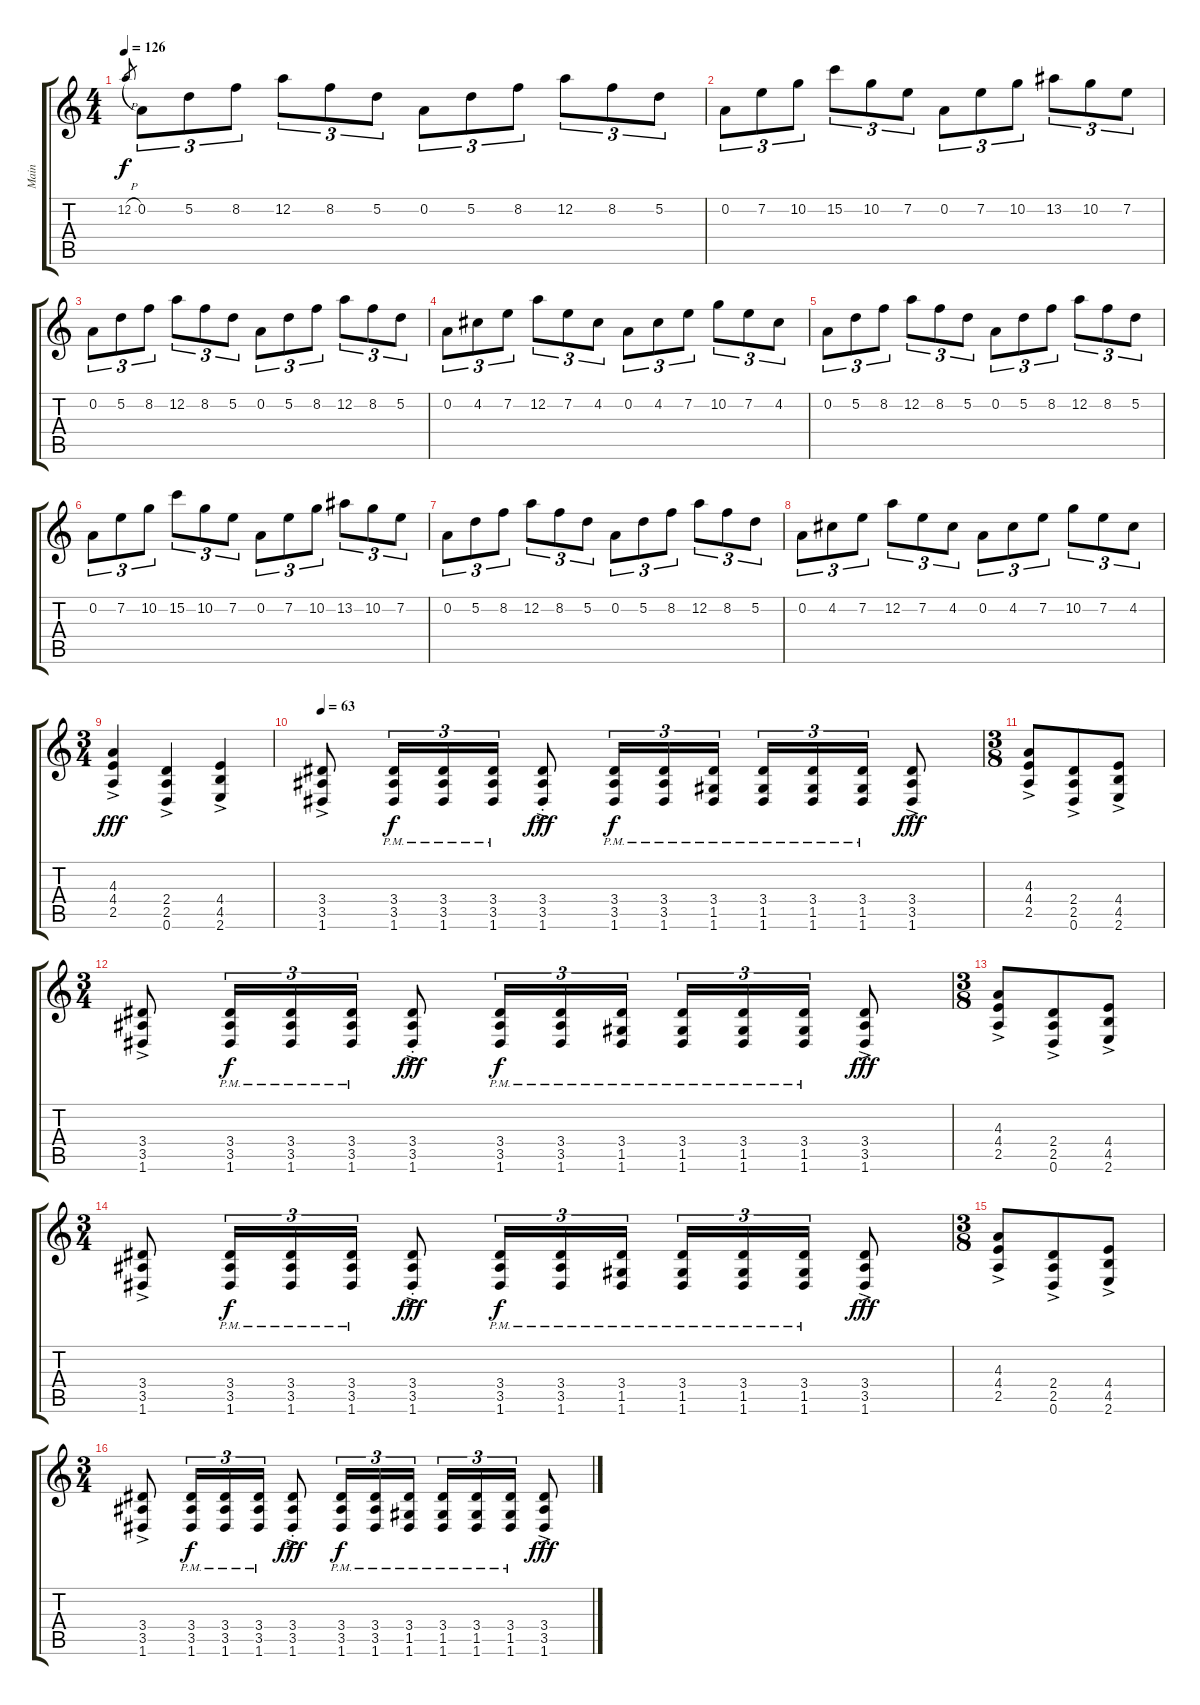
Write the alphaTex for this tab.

\track ("Main" "Main") {instrument distortionguitar}
\staff {score tabs}
\tuning (D4 A3 F3 C3 G2 D2) {hide}
\ts (4 4)
\tempo 126
\clef g2
\ks c
12.2{h}.8{gr dy f instrument distortionguitar} 0.2.8{tu (3 2)} 5.2.8{tu (3 2)} 8.2.8{tu (3 2)} 12.2.8{tu (3 2)} 8.2.8{tu (3 2)} 5.2.8{tu (3 2)} 0.2.8{tu (3 2)} 5.2.8{tu (3 2)} 8.2.8{tu (3 2)} 12.2.8{tu (3 2)} 8.2.8{tu (3 2)} 5.2.8{tu (3 2)} |
0.2.8{tu (3 2)} 7.2.8{tu (3 2)} 10.2.8{tu (3 2)} 15.2.8{tu (3 2)} 10.2.8{tu (3 2)} 7.2.8{tu (3 2)} 0.2.8{tu (3 2)} 7.2.8{tu (3 2)} 10.2.8{tu (3 2)} 13.2.8{tu (3 2)} 10.2.8{tu (3 2)} 7.2.8{tu (3 2)} |
0.2.8{tu (3 2)} 5.2.8{tu (3 2)} 8.2.8{tu (3 2)} 12.2.8{tu (3 2)} 8.2.8{tu (3 2)} 5.2.8{tu (3 2)} 0.2.8{tu (3 2)} 5.2.8{tu (3 2)} 8.2.8{tu (3 2)} 12.2.8{tu (3 2)} 8.2.8{tu (3 2)} 5.2.8{tu (3 2)} |
0.2.8{tu (3 2)} 4.2.8{tu (3 2)} 7.2.8{tu (3 2)} 12.2.8{tu (3 2)} 7.2.8{tu (3 2)} 4.2.8{tu (3 2)} 0.2.8{tu (3 2)} 4.2.8{tu (3 2)} 7.2.8{tu (3 2)} 10.2.8{tu (3 2)} 7.2.8{tu (3 2)} 4.2.8{tu (3 2)} |
0.2.8{tu (3 2)} 5.2.8{tu (3 2)} 8.2.8{tu (3 2)} 12.2.8{tu (3 2)} 8.2.8{tu (3 2)} 5.2.8{tu (3 2)} 0.2.8{tu (3 2)} 5.2.8{tu (3 2)} 8.2.8{tu (3 2)} 12.2.8{tu (3 2)} 8.2.8{tu (3 2)} 5.2.8{tu (3 2)} |
0.2.8{tu (3 2)} 7.2.8{tu (3 2)} 10.2.8{tu (3 2)} 15.2.8{tu (3 2)} 10.2.8{tu (3 2)} 7.2.8{tu (3 2)} 0.2.8{tu (3 2)} 7.2.8{tu (3 2)} 10.2.8{tu (3 2)} 13.2.8{tu (3 2)} 10.2.8{tu (3 2)} 7.2.8{tu (3 2)} |
0.2.8{tu (3 2)} 5.2.8{tu (3 2)} 8.2.8{tu (3 2)} 12.2.8{tu (3 2)} 8.2.8{tu (3 2)} 5.2.8{tu (3 2)} 0.2.8{tu (3 2)} 5.2.8{tu (3 2)} 8.2.8{tu (3 2)} 12.2.8{tu (3 2)} 8.2.8{tu (3 2)} 5.2.8{tu (3 2)} |
0.2.8{tu (3 2)} 4.2.8{tu (3 2)} 7.2.8{tu (3 2)} 12.2.8{tu (3 2)} 7.2.8{tu (3 2)} 4.2.8{tu (3 2)} 0.2.8{tu (3 2)} 4.2.8{tu (3 2)} 7.2.8{tu (3 2)} 10.2.8{tu (3 2)} 7.2.8{tu (3 2)} 4.2.8{tu (3 2)} |
\ts (3 4)
(4.3{ac} 4.4{ac} 2.5{ac}).4{dy fff} (2.4{ac} 2.5{ac} 0.6{ac}).4 (4.4{ac} 4.5{ac} 2.6{ac}).4 |
\tempo 63
(3.4{ac} 3.5{ac} 1.6{ac}).8 (3.4{pm} 3.5{pm} 1.6{pm}).16{tu (3 2) dy f} (3.4{pm} 3.5 1.6).16{tu (3 2)} (3.4{pm} 3.5 1.6).16{tu (3 2)} (3.4{ac st} 3.5{ac st} 1.6{ac st}).8{dy fff} (3.4{pm} 3.5 1.6).16{tu (3 2) dy f} (3.4{pm} 3.5 1.6).16{tu (3 2)} (3.4{pm} 1.5 1.6).16{tu (3 2)} (3.4{pm} 1.5 1.6).16{tu (3 2)} (3.4{pm} 1.5 1.6).16{tu (3 2)} (3.4{pm} 1.5 1.6).16{tu (3 2)} (3.4{ac} 3.5{ac} 1.6{ac}).8{dy fff} |
\ts (3 8)
(4.3{ac} 4.4{ac} 2.5{ac}).8 (2.4{ac} 2.5{ac} 0.6{ac}).8 (4.4{ac} 4.5{ac} 2.6{ac}).8 |
\ts (3 4)
(3.4{ac} 3.5{ac} 1.6{ac}).8 (3.4{pm} 3.5{pm} 1.6{pm}).16{tu (3 2) dy f} (3.4{pm} 3.5 1.6).16{tu (3 2)} (3.4{pm} 3.5 1.6).16{tu (3 2)} (3.4{ac st} 3.5{ac st} 1.6{ac st}).8{dy fff} (3.4{pm} 3.5 1.6).16{tu (3 2) dy f} (3.4{pm} 3.5 1.6).16{tu (3 2)} (3.4{pm} 1.5 1.6).16{tu (3 2)} (3.4{pm} 1.5 1.6).16{tu (3 2)} (3.4{pm} 1.5 1.6).16{tu (3 2)} (3.4{pm} 1.5 1.6).16{tu (3 2)} (3.4{ac} 3.5{ac} 1.6{ac}).8{dy fff} |
\ts (3 8)
(4.3{ac} 4.4{ac} 2.5{ac}).8 (2.4{ac} 2.5{ac} 0.6{ac}).8 (4.4{ac} 4.5{ac} 2.6{ac}).8 |
\ts (3 4)
(3.4{ac} 3.5{ac} 1.6{ac}).8 (3.4{pm} 3.5{pm} 1.6{pm}).16{tu (3 2) dy f} (3.4{pm} 3.5 1.6).16{tu (3 2)} (3.4{pm} 3.5 1.6).16{tu (3 2)} (3.4{ac st} 3.5{ac st} 1.6{ac st}).8{dy fff} (3.4{pm} 3.5 1.6).16{tu (3 2) dy f} (3.4{pm} 3.5 1.6).16{tu (3 2)} (3.4{pm} 1.5 1.6).16{tu (3 2)} (3.4{pm} 1.5 1.6).16{tu (3 2)} (3.4{pm} 1.5 1.6).16{tu (3 2)} (3.4{pm} 1.5 1.6).16{tu (3 2)} (3.4{ac} 3.5{ac} 1.6{ac}).8{dy fff} |
\ts (3 8)
(4.3{ac} 4.4{ac} 2.5{ac}).8 (2.4{ac} 2.5{ac} 0.6{ac}).8 (4.4{ac} 4.5{ac} 2.6{ac}).8 |
\ts (3 4)
(3.4{ac} 3.5{ac} 1.6{ac}).8 (3.4{pm} 3.5{pm} 1.6{pm}).16{tu (3 2) dy f} (3.4{pm} 3.5 1.6).16{tu (3 2)} (3.4{pm} 3.5 1.6).16{tu (3 2)} (3.4{ac st} 3.5{ac st} 1.6{ac st}).8{dy fff} (3.4{pm} 3.5 1.6).16{tu (3 2) dy f} (3.4{pm} 3.5 1.6).16{tu (3 2)} (3.4{pm} 1.5 1.6).16{tu (3 2)} (3.4{pm} 1.5 1.6).16{tu (3 2)} (3.4{pm} 1.5 1.6).16{tu (3 2)} (3.4{pm} 1.5 1.6).16{tu (3 2)} (3.4{ac} 3.5{ac} 1.6{ac}).8{dy fff}
